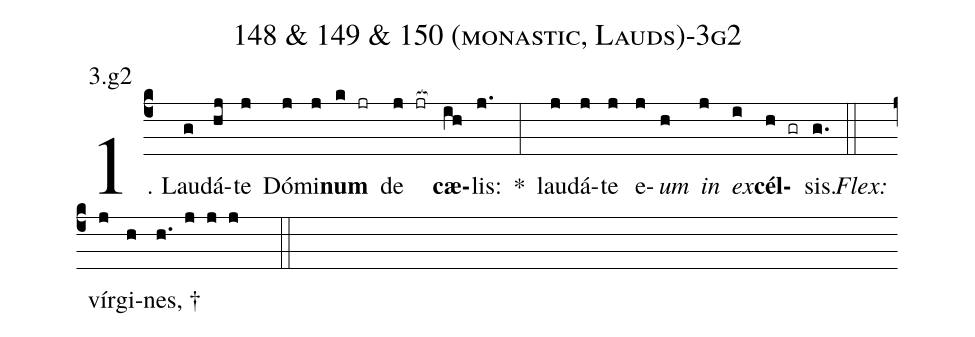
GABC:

name: 148 & 149 & 150 (monastic, Lauds)-3g2;
annotation: 3.g2;
%%
(c4)1. Lau(g)dá(hj)te(j) Dó(j)mi(j)<b>num</b>(k jr) de(j jr[ocb:1{]) <b>cæ</b>(ih[ocb:0}])lis:(j.) *(:) lau(j)dá(j)te(j) e(j)<i>um</i>(h) <i>in</i>(j) <i>ex</i>(i)<b>cél</b>(h gr)sis.(g.) (::)
<i>Flex:</i>()  vír(j)gi(h)nes, †(h. j j j  ::)
